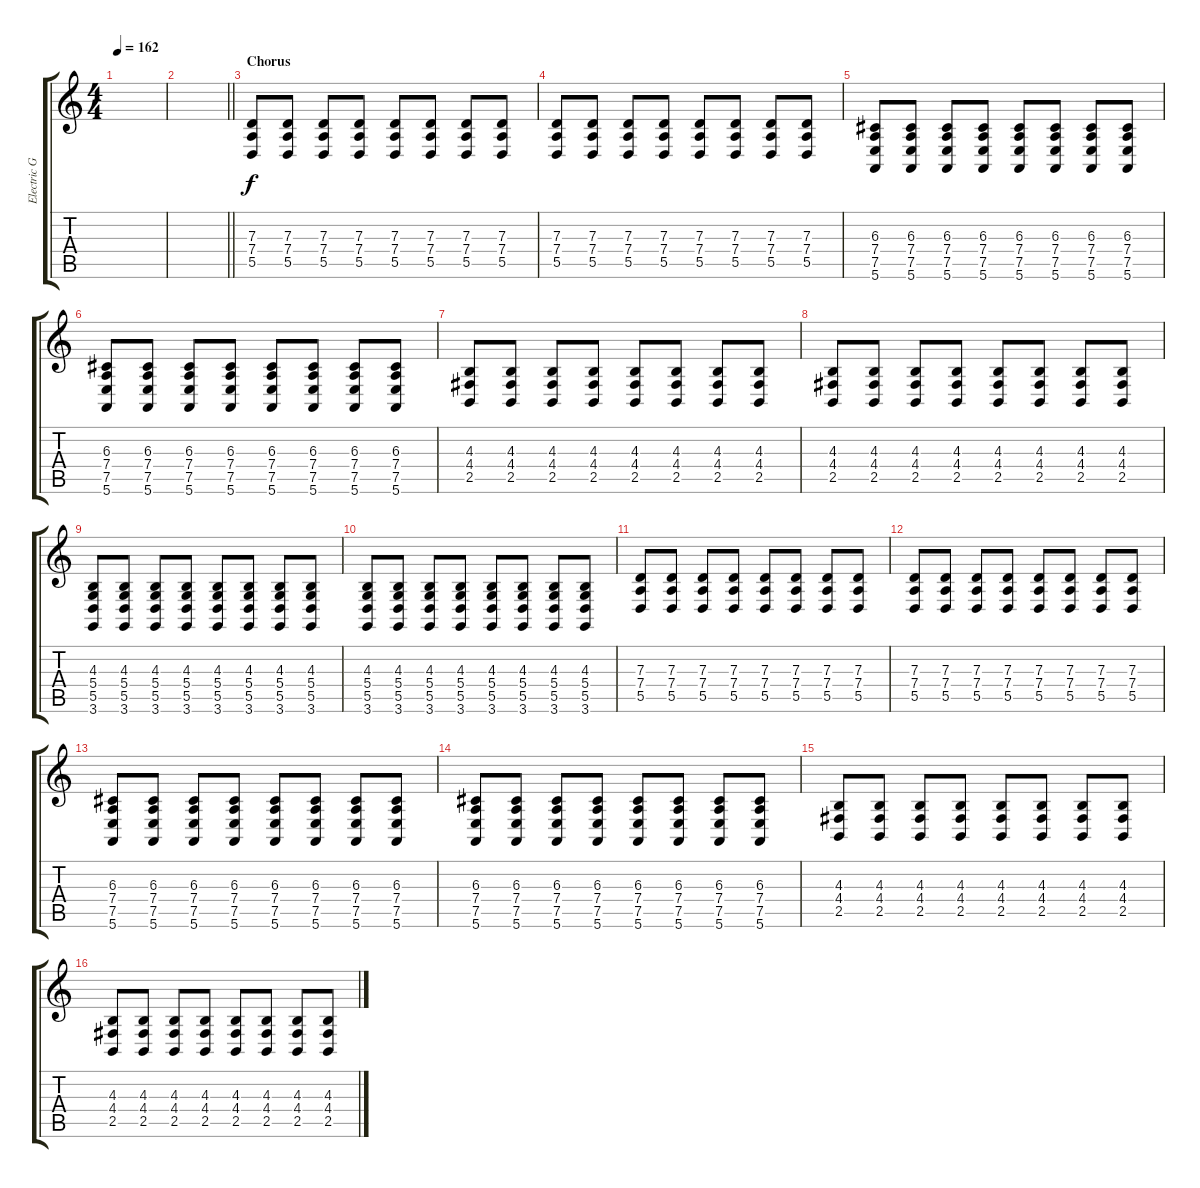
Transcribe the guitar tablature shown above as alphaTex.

\track ("Electric Guitar" "Electric G") {instrument lead1square}
\staff {score tabs}
\tuning (E4 B3 G3 D3 A2 E2) {hide}
\ts (4 4)
\tempo 162
\clef g2
\ks c
|
\barLineRight lightlight
|
\section ("" "Chorus")
(7.3 7.4 5.5).8 (7.3 7.4 5.5).8 (7.3 7.4 5.5).8 (7.3 7.4 5.5).8 (7.3 7.4 5.5).8 (7.3 7.4 5.5).8 (7.3 7.4 5.5).8 (7.3 7.4 5.5).8 |
(7.3 7.4 5.5).8 (7.3 7.4 5.5).8 (7.3 7.4 5.5).8 (7.3 7.4 5.5).8 (7.3 7.4 5.5).8 (7.3 7.4 5.5).8 (7.3 7.4 5.5).8 (7.3 7.4 5.5).8 |
(6.3 7.4 7.5 5.6).8 (6.3 7.4 7.5 5.6).8 (6.3 7.4 7.5 5.6).8 (6.3 7.4 7.5 5.6).8 (6.3 7.4 7.5 5.6).8 (6.3 7.4 7.5 5.6).8 (6.3 7.4 7.5 5.6).8 (6.3 7.4 7.5 5.6).8 |
(6.3 7.4 7.5 5.6).8 (6.3 7.4 7.5 5.6).8 (6.3 7.4 7.5 5.6).8 (6.3 7.4 7.5 5.6).8 (6.3 7.4 7.5 5.6).8 (6.3 7.4 7.5 5.6).8 (6.3 7.4 7.5 5.6).8 (6.3 7.4 7.5 5.6).8 |
(4.3 4.4 2.5).8 (4.3 4.4 2.5).8 (4.3 4.4 2.5).8 (4.3 4.4 2.5).8 (4.3 4.4 2.5).8 (4.3 4.4 2.5).8 (4.3 4.4 2.5).8 (4.3 4.4 2.5).8 |
(4.3 4.4 2.5).8 (4.3 4.4 2.5).8 (4.3 4.4 2.5).8 (4.3 4.4 2.5).8 (4.3 4.4 2.5).8 (4.3 4.4 2.5).8 (4.3 4.4 2.5).8 (4.3 4.4 2.5).8 |
(4.3 5.4 5.5 3.6).8 (4.3 5.4 5.5 3.6).8 (4.3 5.4 5.5 3.6).8 (4.3 5.4 5.5 3.6).8 (4.3 5.4 5.5 3.6).8 (4.3 5.4 5.5 3.6).8 (4.3 5.4 5.5 3.6).8 (4.3 5.4 5.5 3.6).8 |
(4.3 5.4 5.5 3.6).8 (4.3 5.4 5.5 3.6).8 (4.3 5.4 5.5 3.6).8 (4.3 5.4 5.5 3.6).8 (4.3 5.4 5.5 3.6).8 (4.3 5.4 5.5 3.6).8 (4.3 5.4 5.5 3.6).8 (4.3 5.4 5.5 3.6).8 |
(7.3 7.4 5.5).8 (7.3 7.4 5.5).8 (7.3 7.4 5.5).8 (7.3 7.4 5.5).8 (7.3 7.4 5.5).8 (7.3 7.4 5.5).8 (7.3 7.4 5.5).8 (7.3 7.4 5.5).8 |
(7.3 7.4 5.5).8 (7.3 7.4 5.5).8 (7.3 7.4 5.5).8 (7.3 7.4 5.5).8 (7.3 7.4 5.5).8 (7.3 7.4 5.5).8 (7.3 7.4 5.5).8 (7.3 7.4 5.5).8 |
(6.3 7.4 7.5 5.6).8 (6.3 7.4 7.5 5.6).8 (6.3 7.4 7.5 5.6).8 (6.3 7.4 7.5 5.6).8 (6.3 7.4 7.5 5.6).8 (6.3 7.4 7.5 5.6).8 (6.3 7.4 7.5 5.6).8 (6.3 7.4 7.5 5.6).8 |
(6.3 7.4 7.5 5.6).8 (6.3 7.4 7.5 5.6).8 (6.3 7.4 7.5 5.6).8 (6.3 7.4 7.5 5.6).8 (6.3 7.4 7.5 5.6).8 (6.3 7.4 7.5 5.6).8 (6.3 7.4 7.5 5.6).8 (6.3 7.4 7.5 5.6).8 |
(4.3 4.4 2.5).8 (4.3 4.4 2.5).8 (4.3 4.4 2.5).8 (4.3 4.4 2.5).8 (4.3 4.4 2.5).8 (4.3 4.4 2.5).8 (4.3 4.4 2.5).8 (4.3 4.4 2.5).8 |
(4.3 4.4 2.5).8 (4.3 4.4 2.5).8 (4.3 4.4 2.5).8 (4.3 4.4 2.5).8 (4.3 4.4 2.5).8 (4.3 4.4 2.5).8 (4.3 4.4 2.5).8 (4.3 4.4 2.5).8
